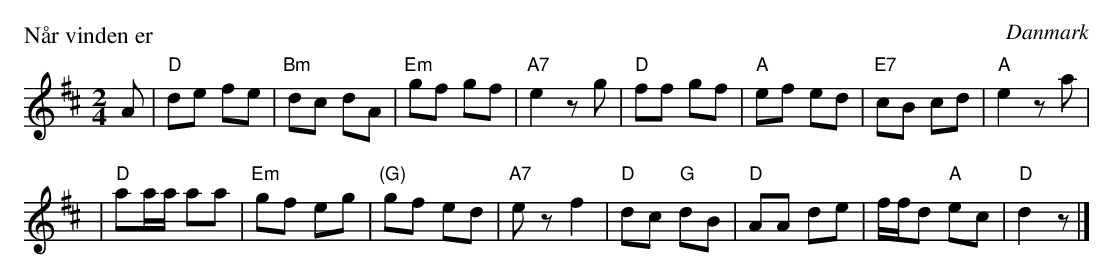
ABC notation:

X:1
P: N\aar vinden er
O: Danmark
M: 2/4
L: 1/8
K: D
A \
| "D"de fe | "Bm"dc dA | "Em"gf gf | "A7"e2 zg \
| "D"ff gf | "A"ef ed | "E7"cB cd | "A"e2 za |
| "D"aa/a/ aa | "Em"gf eg | "(G)"gf ed | "A7"ez f2 \
| "D"dc "G"dB | "D"AA de | f/f/d "A"ec | "D"d2 z |]
